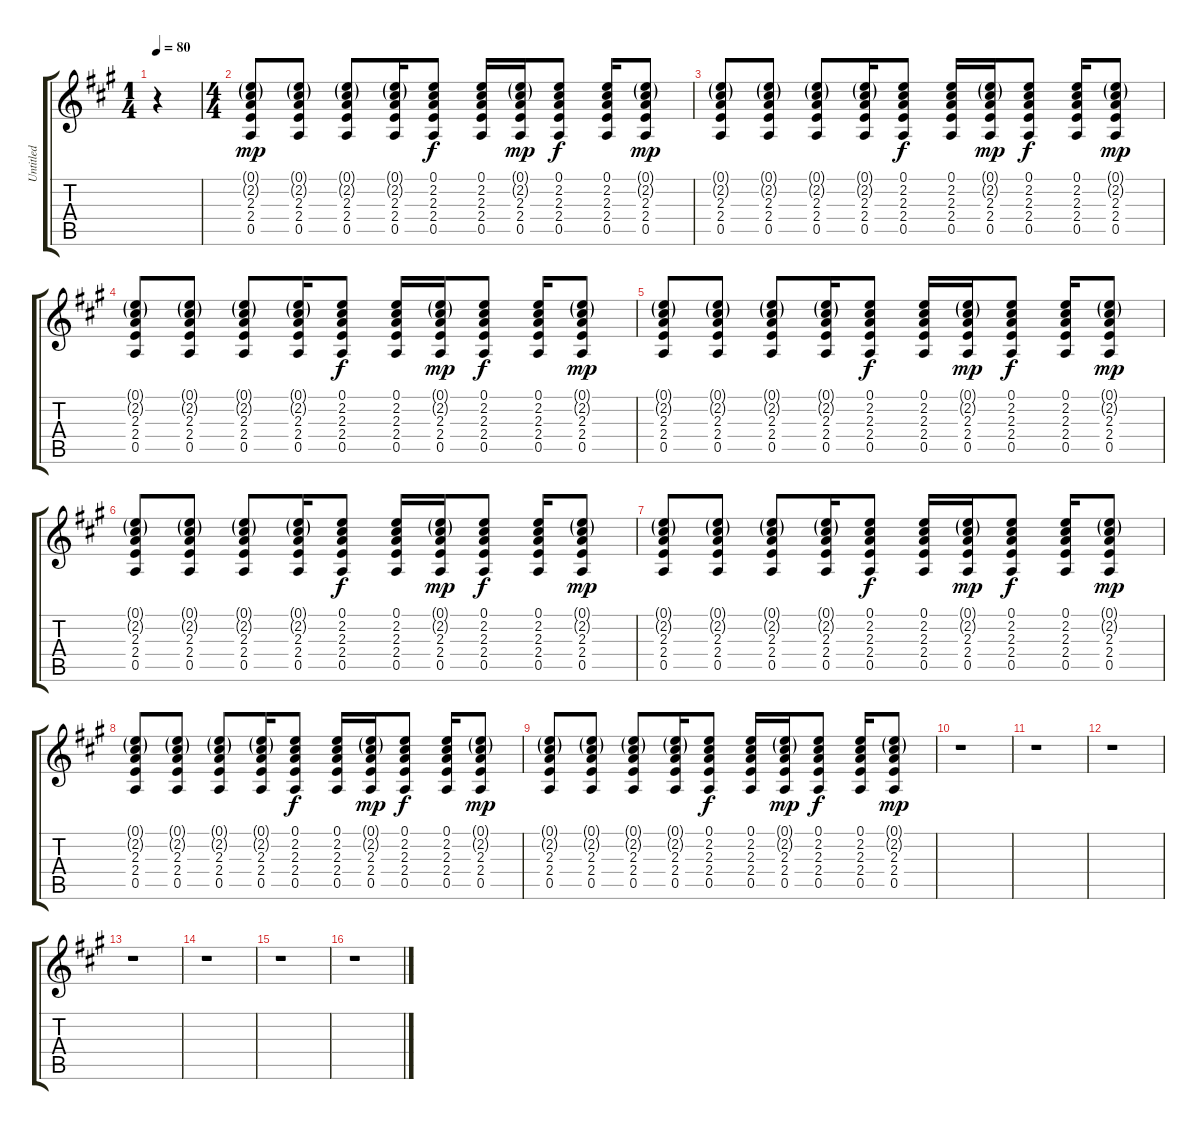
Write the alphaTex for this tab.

\track ("Untitled" "Untitled") {instrument acousticguitarsteel}
\staff {score tabs}
\tuning (E4 B3 G3 D3 A2 E2) {hide}
\ts (1 4)
\tempo 80
\clef g2
\ks a
r.4{dy mp instrument acousticguitarsteel} |
\ts (4 4)
(0.1{g} 2.2{g} 2.3 2.4 0.5).8 (0.1{g} 2.2{g} 2.3 2.4 0.5).8 (0.1{g} 2.2{g} 2.3 2.4 0.5).8 (0.1{g} 2.2{g} 2.3 2.4 0.5).16 (0.1 2.2 2.3 2.4 0.5).8{dy f} (0.1 2.2 2.3 2.4 0.5).16 (0.1{g} 2.2{g} 2.3 2.4 0.5).16{dy mp} (0.1 2.2 2.3 2.4 0.5).8{dy f} (0.1 2.2 2.3 2.4 0.5).16 (0.1{g} 2.2{g} 2.3 2.4 0.5).8{dy mp} |
(0.1{g} 2.2{g} 2.3 2.4 0.5).8 (0.1{g} 2.2{g} 2.3 2.4 0.5).8 (0.1{g} 2.2{g} 2.3 2.4 0.5).8 (0.1{g} 2.2{g} 2.3 2.4 0.5).16 (0.1 2.2 2.3 2.4 0.5).8{dy f} (0.1 2.2 2.3 2.4 0.5).16 (0.1{g} 2.2{g} 2.3 2.4 0.5).16{dy mp} (0.1 2.2 2.3 2.4 0.5).8{dy f} (0.1 2.2 2.3 2.4 0.5).16 (0.1{g} 2.2{g} 2.3 2.4 0.5).8{dy mp} |
(0.1{g} 2.2{g} 2.3 2.4 0.5).8 (0.1{g} 2.2{g} 2.3 2.4 0.5).8 (0.1{g} 2.2{g} 2.3 2.4 0.5).8 (0.1{g} 2.2{g} 2.3 2.4 0.5).16 (0.1 2.2 2.3 2.4 0.5).8{dy f} (0.1 2.2 2.3 2.4 0.5).16 (0.1{g} 2.2{g} 2.3 2.4 0.5).16{dy mp} (0.1 2.2 2.3 2.4 0.5).8{dy f} (0.1 2.2 2.3 2.4 0.5).16 (0.1{g} 2.2{g} 2.3 2.4 0.5).8{dy mp} |
(0.1{g} 2.2{g} 2.3 2.4 0.5).8 (0.1{g} 2.2{g} 2.3 2.4 0.5).8 (0.1{g} 2.2{g} 2.3 2.4 0.5).8 (0.1{g} 2.2{g} 2.3 2.4 0.5).16 (0.1 2.2 2.3 2.4 0.5).8{dy f} (0.1 2.2 2.3 2.4 0.5).16 (0.1{g} 2.2{g} 2.3 2.4 0.5).16{dy mp} (0.1 2.2 2.3 2.4 0.5).8{dy f} (0.1 2.2 2.3 2.4 0.5).16 (0.1{g} 2.2{g} 2.3 2.4 0.5).8{dy mp} |
(0.1{g} 2.2{g} 2.3 2.4 0.5).8 (0.1{g} 2.2{g} 2.3 2.4 0.5).8 (0.1{g} 2.2{g} 2.3 2.4 0.5).8 (0.1{g} 2.2{g} 2.3 2.4 0.5).16 (0.1 2.2 2.3 2.4 0.5).8{dy f} (0.1 2.2 2.3 2.4 0.5).16 (0.1{g} 2.2{g} 2.3 2.4 0.5).16{dy mp} (0.1 2.2 2.3 2.4 0.5).8{dy f} (0.1 2.2 2.3 2.4 0.5).16 (0.1{g} 2.2{g} 2.3 2.4 0.5).8{dy mp} |
(0.1{g} 2.2{g} 2.3 2.4 0.5).8 (0.1{g} 2.2{g} 2.3 2.4 0.5).8 (0.1{g} 2.2{g} 2.3 2.4 0.5).8 (0.1{g} 2.2{g} 2.3 2.4 0.5).16 (0.1 2.2 2.3 2.4 0.5).8{dy f} (0.1 2.2 2.3 2.4 0.5).16 (0.1{g} 2.2{g} 2.3 2.4 0.5).16{dy mp} (0.1 2.2 2.3 2.4 0.5).8{dy f} (0.1 2.2 2.3 2.4 0.5).16 (0.1{g} 2.2{g} 2.3 2.4 0.5).8{dy mp} |
(0.1{g} 2.2{g} 2.3 2.4 0.5).8 (0.1{g} 2.2{g} 2.3 2.4 0.5).8 (0.1{g} 2.2{g} 2.3 2.4 0.5).8 (0.1{g} 2.2{g} 2.3 2.4 0.5).16 (0.1 2.2 2.3 2.4 0.5).8{dy f} (0.1 2.2 2.3 2.4 0.5).16 (0.1{g} 2.2{g} 2.3 2.4 0.5).16{dy mp} (0.1 2.2 2.3 2.4 0.5).8{dy f} (0.1 2.2 2.3 2.4 0.5).16 (0.1{g} 2.2{g} 2.3 2.4 0.5).8{dy mp} |
(0.1{g} 2.2{g} 2.3 2.4 0.5).8 (0.1{g} 2.2{g} 2.3 2.4 0.5).8 (0.1{g} 2.2{g} 2.3 2.4 0.5).8 (0.1{g} 2.2{g} 2.3 2.4 0.5).16 (0.1 2.2 2.3 2.4 0.5).8{dy f} (0.1 2.2 2.3 2.4 0.5).16 (0.1{g} 2.2{g} 2.3 2.4 0.5).16{dy mp} (0.1 2.2 2.3 2.4 0.5).8{dy f} (0.1 2.2 2.3 2.4 0.5).16 (0.1{g} 2.2{g} 2.3 2.4 0.5).8{dy mp} |
r.1 |
r.1 |
r.1 |
r.1 |
r.1 |
r.1 |
r.1
